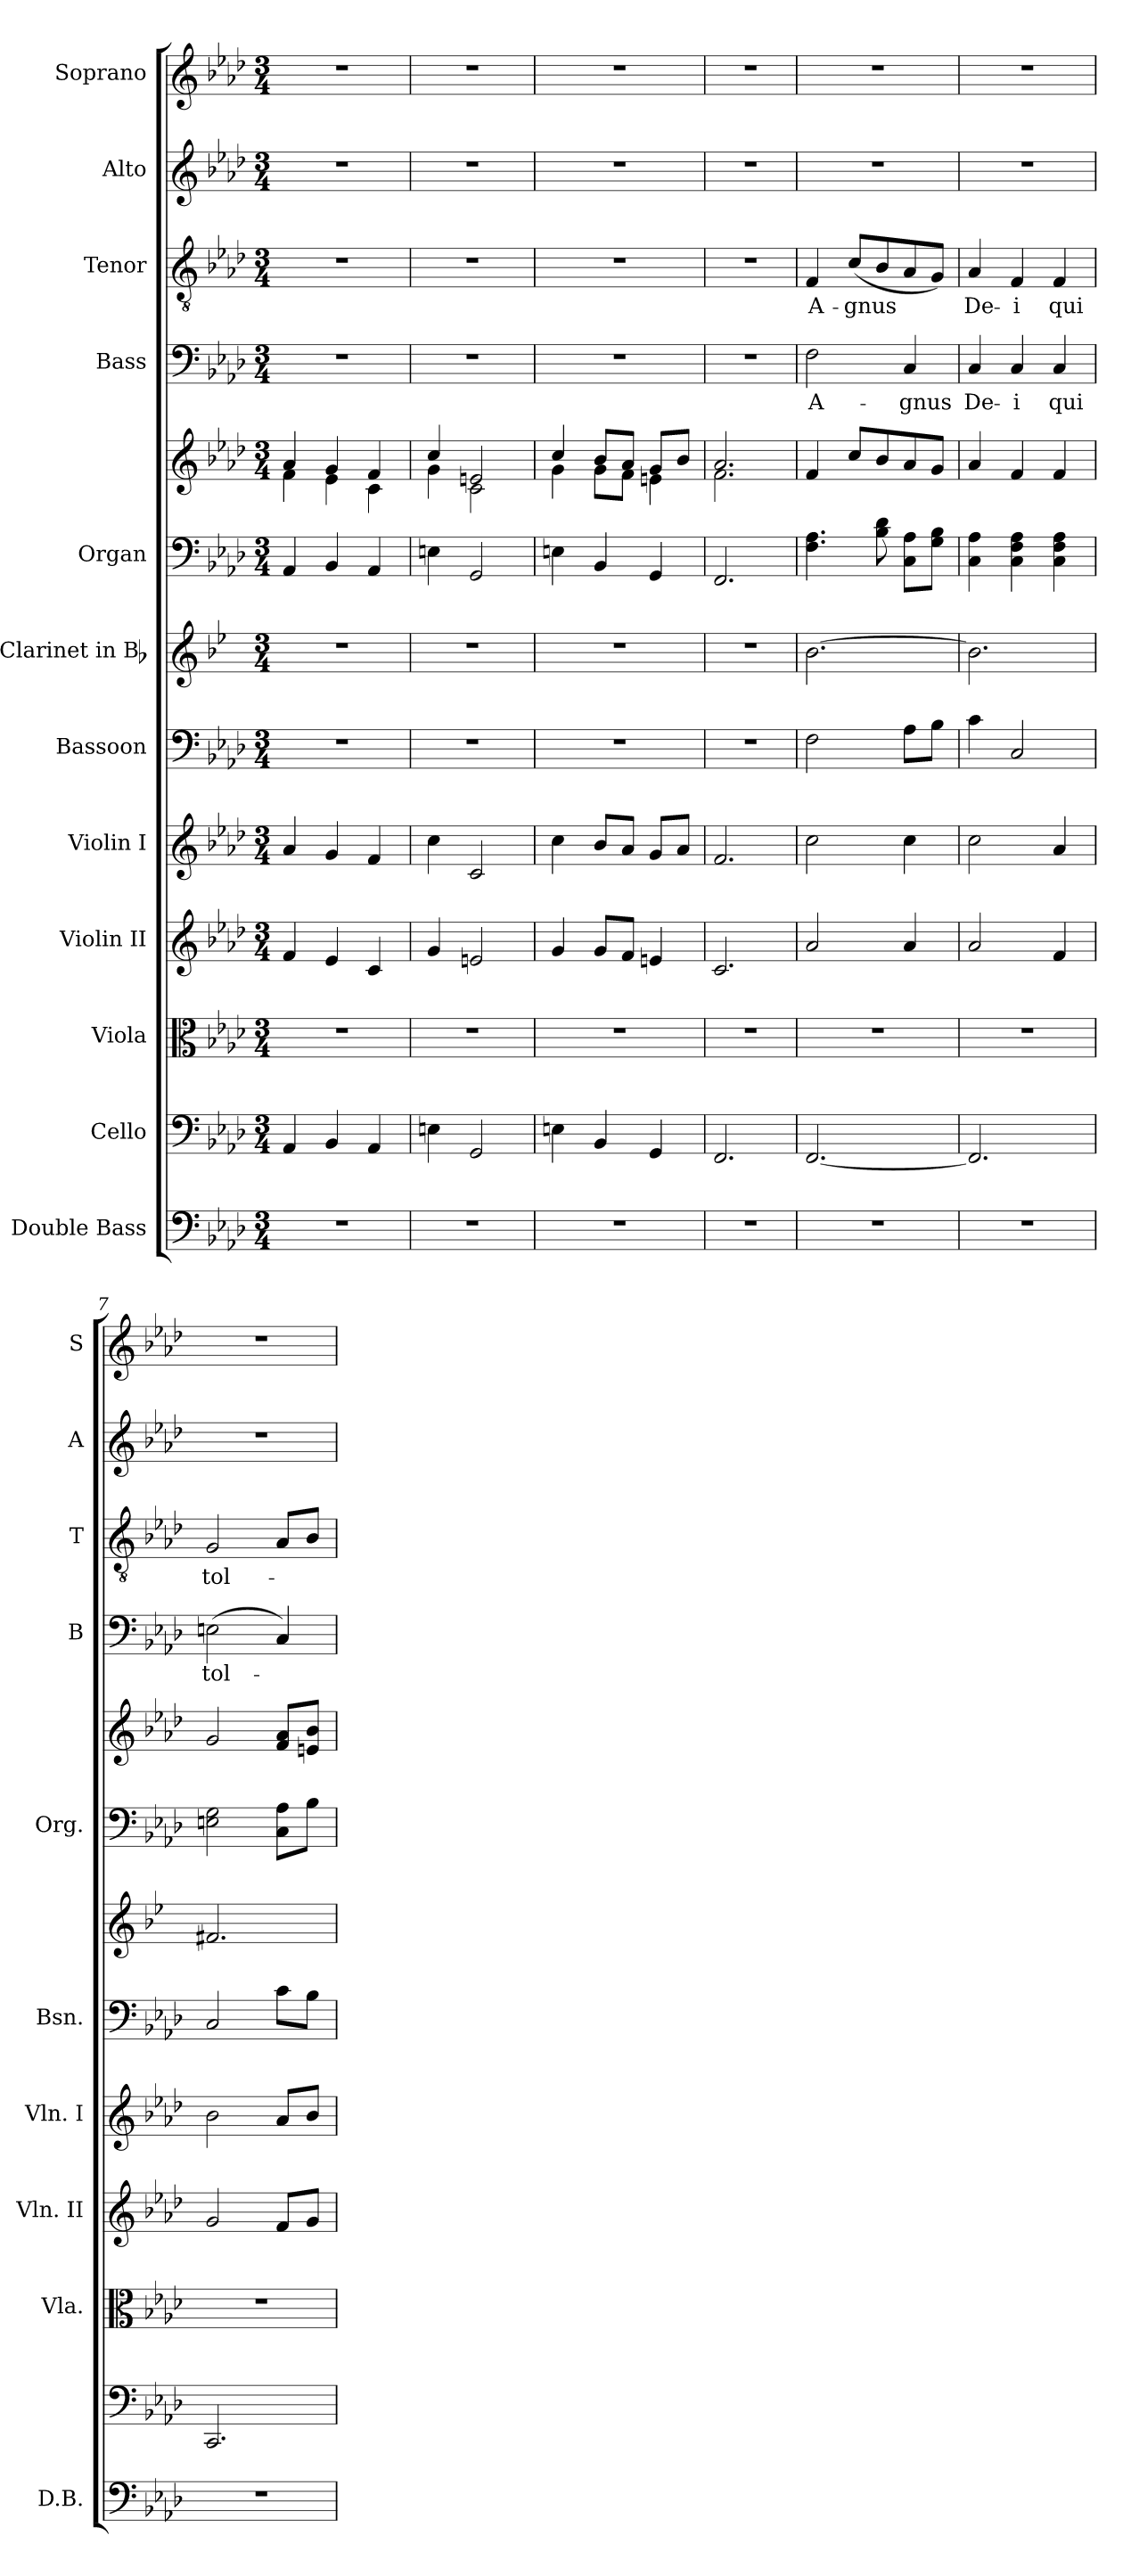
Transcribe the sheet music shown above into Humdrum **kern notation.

**kern	**kern	**kern	**kern	**kern	**kern	**kern	**kern	**kern	**kern	**text	**kern	**text	**kern	**kern
*part12	*part11	*part10	*part9	*part8	*part7	*part6	*part5	*part5	*part4	*part4	*part3	*part3	*part2	*part1
*staff13	*staff12	*staff11	*staff10	*staff9	*staff8	*staff7	*staff6	*staff5	*staff4	*staff4	*staff3	*staff3	*staff2	*staff1
*I"Double Bass	*I"Cello	*I"Viola	*I"Violin II	*I"Violin I	*I"Bassoon	*I"Clarinet in Bb	*I"Organ	*	*I"Bass	*	*I"Tenor	*	*I"Alto	*I"Soprano
*I'D.B.	*	*I'Vla.	*I'Vln. II	*I'Vln. I	*I'Bsn.	*	*I'Org.	*	*I'B	*	*I'T	*	*I'A	*I'S
*clefF4	*clefF4	*clefC3	*clefG2	*clefG2	*clefF4	*clefG2	*clefF4	*clefG2	*clefF4	*	*clefGv2	*	*clefG2	*clefG2
*ITrd7c12	*	*	*	*	*	*ITrd1c2	*	*	*	*	*	*	*	*
*k[b-e-a-d-]	*k[b-e-a-d-]	*k[b-e-a-d-]	*k[b-e-a-d-]	*k[b-e-a-d-]	*k[b-e-a-d-]	*k[b-e-a-d-]	*k[b-e-a-d-]	*k[b-e-a-d-]	*k[b-e-a-d-]	*	*k[b-e-a-d-]	*	*k[b-e-a-d-]	*k[b-e-a-d-]
*f:	*f:	*f:	*f:	*f:	*f:	*f:	*f:	*f:	*f:	*	*f:	*	*f:	*f:
*M3/4	*M3/4	*M3/4	*M3/4	*M3/4	*M3/4	*M3/4	*M3/4	*M3/4	*M3/4	*	*M3/4	*	*M3/4	*M3/4
*MM86	*MM86	*MM86	*MM86	*MM86	*MM86	*MM86	*MM86	*MM86	*MM86	*	*MM86	*	*MM86	*MM86
=1	=1	=1	=1	=1	=1	=1	=1	=1	=1	=1	=1	=1	=1	=1
*	*	*	*	*	*	*	*	*^	*	*	*	*	*	*
2.r	4AA-/	2.r	4f/	4a-/	2.r	2.r	4AA-/	4a-/	4f\	2.r	.	2.r	.	2.r	2.r
.	4BB-/	.	4e-/	4g/	.	.	4BB-/	4g/	4e-\	.	.	.	.	.	.
.	4AA-/	.	4c/	4f/	.	.	4AA-/	4f/	4c\	.	.	.	.	.	.
=2	=2	=2	=2	=2	=2	=2	=2	=2	=2	=2	=2	=2	=2	=2	=2
2.r	4En\	2.r	4g/	4cc\	2.r	2.r	4En\	4cc/	4g\	2.r	.	2.r	.	2.r	2.r
.	2GG/	.	2en/	2c/	.	.	2GG/	2en/	2c\	.	.	.	.	.	.
=3	=3	=3	=3	=3	=3	=3	=3	=3	=3	=3	=3	=3	=3	=3	=3
2.r	4En\	2.r	4g/	4cc\	2.r	2.r	4En\	4cc/	4g\	2.r	.	2.r	.	2.r	2.r
.	4BB-/	.	8g/L	8b-/L	.	.	4BB-/	8b-/L	8g\L	.	.	.	.	.	.
.	.	.	8f/J	8a-/J	.	.	.	8a-/J	8f\J	.	.	.	.	.	.
.	4GG/	.	4en/	8g/L	.	.	4GG/	8g/L	4en\	.	.	.	.	.	.
.	.	.	.	8a-/J	.	.	.	8b-/J	.	.	.	.	.	.	.
=4	=4	=4	=4	=4	=4	=4	=4	=4	=4	=4	=4	=4	=4	=4	=4
2.r	2.FF/	2.r	2.c/	2.f/	2.r	2.r	2.FF/	2.a-/	2.f\	2.r	.	2.r	.	2.r	2.r
=5	=5	=5	=5	=5	=5	=5	=5	=5	=5	=5	=5	=5	=5	=5	=5
!	!	!	!	!	!	!	!	!	!	!	!LO:LY:b	!	!LO:LY:b	!	!
*	*	*	*	*	*	*	*	*v	*v	*	*	*	*	*	*
2.r	[2.FF/	2.r	2a-/	2cc\	2F\	[2.a-\	4.F\ 4.A-\	4f/	2F\	A-	4F/	A-	2.r	2.r
!	!	!	!	!	!	!	!	!	!	!	!	!LO:LY:b	!	!
.	.	.	.	.	.	.	.	8cc/L	.	.	(<8c/L	-gnus	.	.
.	.	.	.	.	.	.	8B-\ 8d-\	8b-/	.	.	8B-/	.	.	.
!	!	!	!	!	!	!	!	!	!	!LO:LY:b	!	!	!	!
.	.	.	4a-/	4cc\	8A-\L	.	8C\ 8A-\L	8a-/	4C/	-gnus	8A-/	.	.	.
.	.	.	.	.	8B-\J	.	8G\ 8B-\J	8g/J	.	.	8G/J)	.	.	.
=6	=6	=6	=6	=6	=6	=6	=6	=6	=6	=6	=6	=6	=6	=6
!	!	!	!	!	!	!	!	!	!	!LO:LY:b	!	!LO:LY:b	!	!
2.r	2.FF/]	2.r	2a-/	2cc\	4c\	2.a-\]	4C\ 4A-\	4a-/	4C/	De-	4A-/	De-	2.r	2.r
!	!	!	!	!	!	!	!	!	!	!LO:LY:b	!	!LO:LY:b	!	!
.	.	.	.	.	2C/	.	4C\ 4F\ 4A-\	4f/	4C/	-i	4F/	-i	.	.
!	!	!	!	!	!	!	!	!	!	!LO:LY:b	!	!LO:LY:b	!	!
.	.	.	4f/	4a-/	.	.	4C\ 4F\ 4A-\	4f/	4C/	qui	4F/	qui	.	.
=7	=7	=7	=7	=7	=7	=7	=7	=7	=7	=7	=7	=7	=7	=7
!	!	!	!	!	!	!	!	!	!	!LO:LY:b	!	!LO:LY:b	!	!
2.r	2.CC/	2.r	2g/	2b-\	2C/	2.en/	2En\ 2G\	2g/	(>2En\	tol-	2G/	tol-	2.r	2.r
.	.	.	8f/L	8a-/L	8c\L	.	8C\ 8A-\L	8f/ 8a-/L	4C/)	.	8A-/L	.	.	.
.	.	.	8g/J	8b-/J	8B-\J	.	8B-\J	8en/ 8b-/J	.	.	8B-/J	.	.	.
=	=	=	=	=	=	=	=	=	=	=	=	=	=	=
*-	*-	*-	*-	*-	*-	*-	*-	*-	*-	*-	*-	*-	*-	*-
